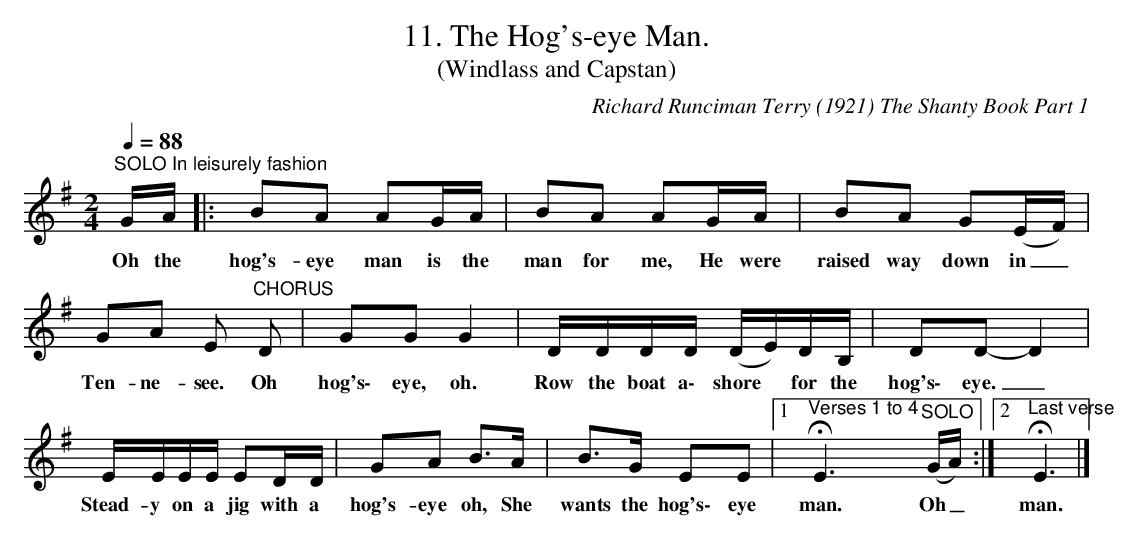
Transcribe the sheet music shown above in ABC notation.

X:1
T:11. The Hog's-eye Man.
T:(Windlass and Capstan)
C:Richard Runciman Terry (1921) The Shanty Book Part 1
L:1/8
Q:1/4=88
M:2/4
K:G
"^SOLO In leisurely fashion" G/A/ |: BA AG/A/ | BA AG/A/ | BA G(E/F/) |$ GA E"^CHORUS" D | GG G2 |
w: Oh the|hog's- eye man is the|man for me, He were|raised way down in_ |Ten- ne- see. Oh|hog's\- eye, oh.|
D/D/D/D/ (D/E/)D/B,/ | DD- D2 |$ E/E/E/E/ ED/D/ | GA B>A | B>G EE |1
w: Row the boat a\- shore * for the|hog's\- eye._ |Stead- y on a jig with a|hog's- eye oh, She|wants the hog's\- eye|
"^Verses 1 to 4" !fermata!E3"^SOLO" (G/A/) :|2"^Last verse" !fermata!E3 |]
w: man. Oh _|man._|
